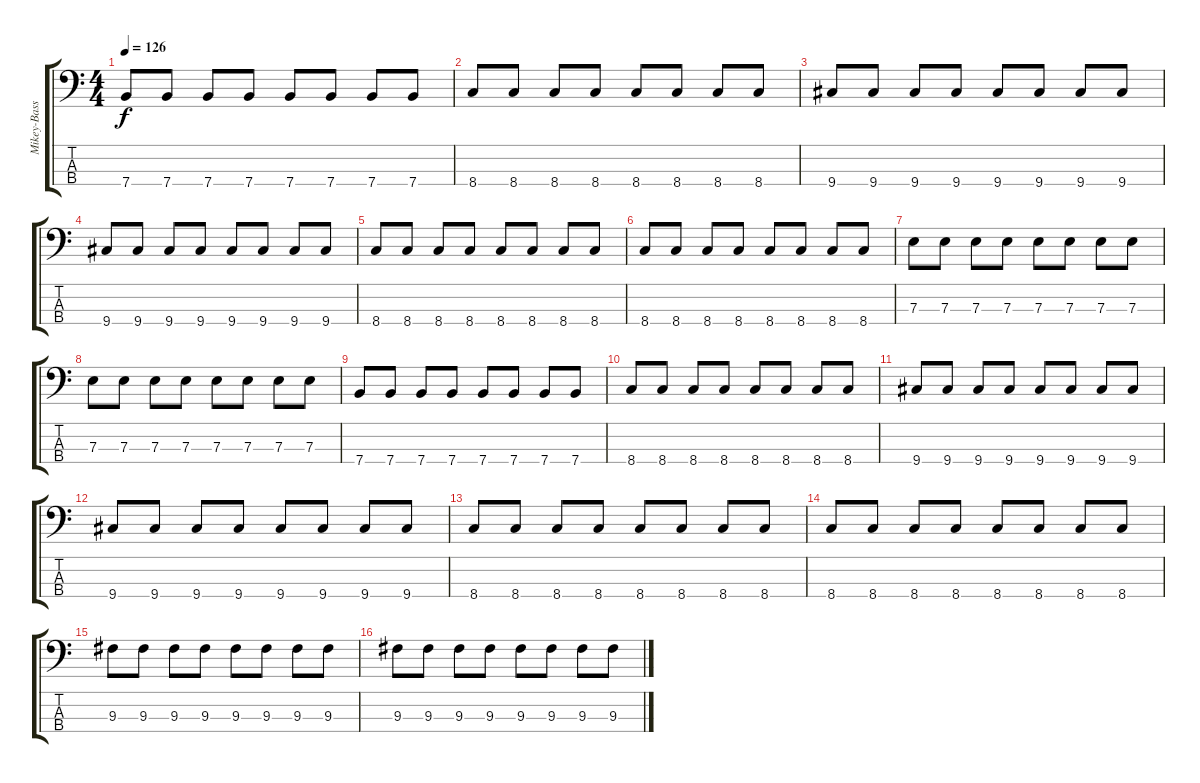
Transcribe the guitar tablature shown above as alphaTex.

\track ("Mikey-Bass" "Mikey-Bass") {instrument electricbassfinger}
\staff {score tabs}
\tuning (G2 D2 A1 E1) {hide}
\ts (4 4)
\tempo 126
\clef f4
\ks c
7.4.8{dy f} 7.4.8 7.4.8 7.4.8 7.4.8 7.4.8 7.4.8 7.4.8 |
8.4.8 8.4.8 8.4.8 8.4.8 8.4.8 8.4.8 8.4.8 8.4.8 |
9.4.8 9.4.8 9.4.8 9.4.8 9.4.8 9.4.8 9.4.8 9.4.8 |
9.4.8 9.4.8 9.4.8 9.4.8 9.4.8 9.4.8 9.4.8 9.4.8 |
8.4.8 8.4.8 8.4.8 8.4.8 8.4.8 8.4.8 8.4.8 8.4.8 |
8.4.8 8.4.8 8.4.8 8.4.8 8.4.8 8.4.8 8.4.8 8.4.8 |
7.3.8 7.3.8 7.3.8 7.3.8 7.3.8 7.3.8 7.3.8 7.3.8 |
7.3.8 7.3.8 7.3.8 7.3.8 7.3.8 7.3.8 7.3.8 7.3.8 |
7.4.8 7.4.8 7.4.8 7.4.8 7.4.8 7.4.8 7.4.8 7.4.8 |
8.4.8 8.4.8 8.4.8 8.4.8 8.4.8 8.4.8 8.4.8 8.4.8 |
9.4.8 9.4.8 9.4.8 9.4.8 9.4.8 9.4.8 9.4.8 9.4.8 |
9.4.8 9.4.8 9.4.8 9.4.8 9.4.8 9.4.8 9.4.8 9.4.8 |
8.4.8 8.4.8 8.4.8 8.4.8 8.4.8 8.4.8 8.4.8 8.4.8 |
8.4.8 8.4.8 8.4.8 8.4.8 8.4.8 8.4.8 8.4.8 8.4.8 |
9.3.8 9.3.8 9.3.8 9.3.8 9.3.8 9.3.8 9.3.8 9.3.8 |
9.3.8 9.3.8 9.3.8 9.3.8 9.3.8 9.3.8 9.3.8 9.3.8
